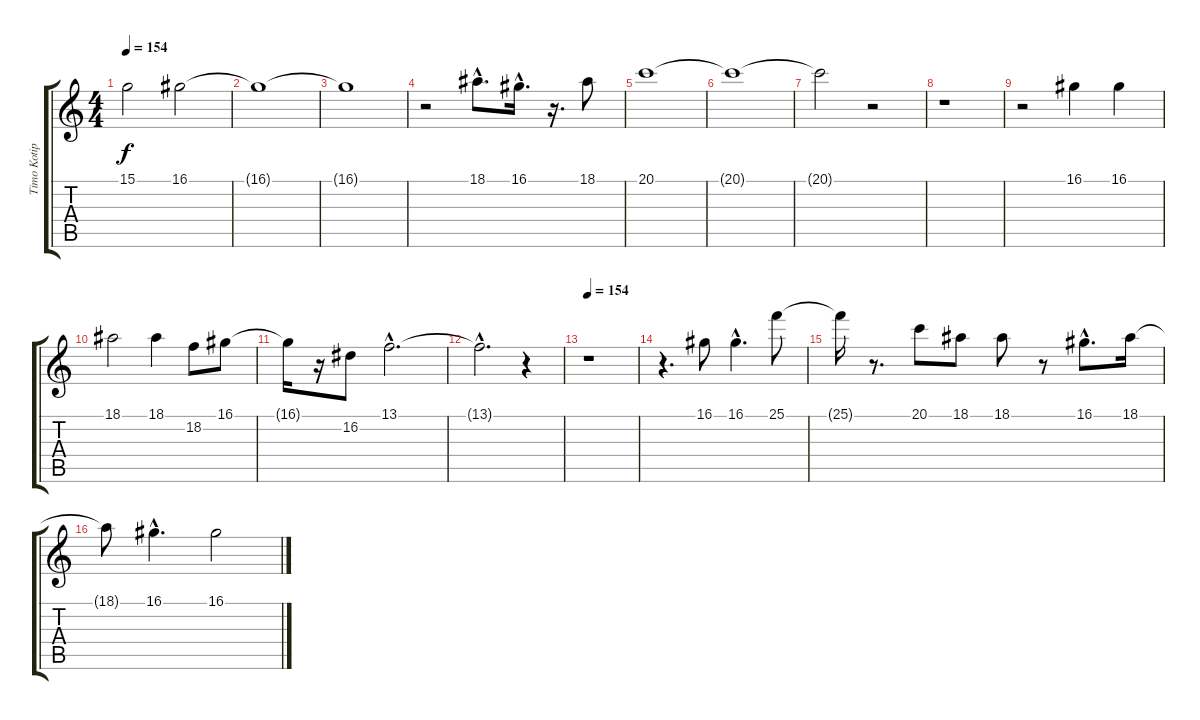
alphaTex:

\track ("Timo Kotipelto" "Timo Kotip") {instrument lead3calliope}
\staff {score tabs}
\tuning (E4 B3 G3 D3 A2 E2) {hide}
\ts (4 4)
\tempo 154
\clef g2
\ks c
15.1.2{dy f} 16.1.2 |
16.1{t}.1 |
16.1{t}.1 |
r.2 18.1{hac}.8{d} 16.1{hac}.16{d} r.16{d} 18.1.8 |
20.1.1 |
20.1{t}.1 |
20.1{t}.2 r.2 |
r.1 |
r.2 16.1.4 16.1.4 |
18.1.2 18.1.4 18.2.8 16.1.8 |
16.1{t}.16 r.16 16.2.8 13.1{hac}.2{d} |
13.1{hac t}.2{d} r.4 |
\tempo 154
r.1 |
r.4{d} 16.1.8 16.1{hac}.4{d} 25.1.8 |
25.1{t}.16 r.8{d} 20.1.8 18.1.8 18.1.8 r.8 16.1{hac}.8{d} 18.1.16 |
18.1{t}.8 16.1{hac}.4{d} 16.1.2
